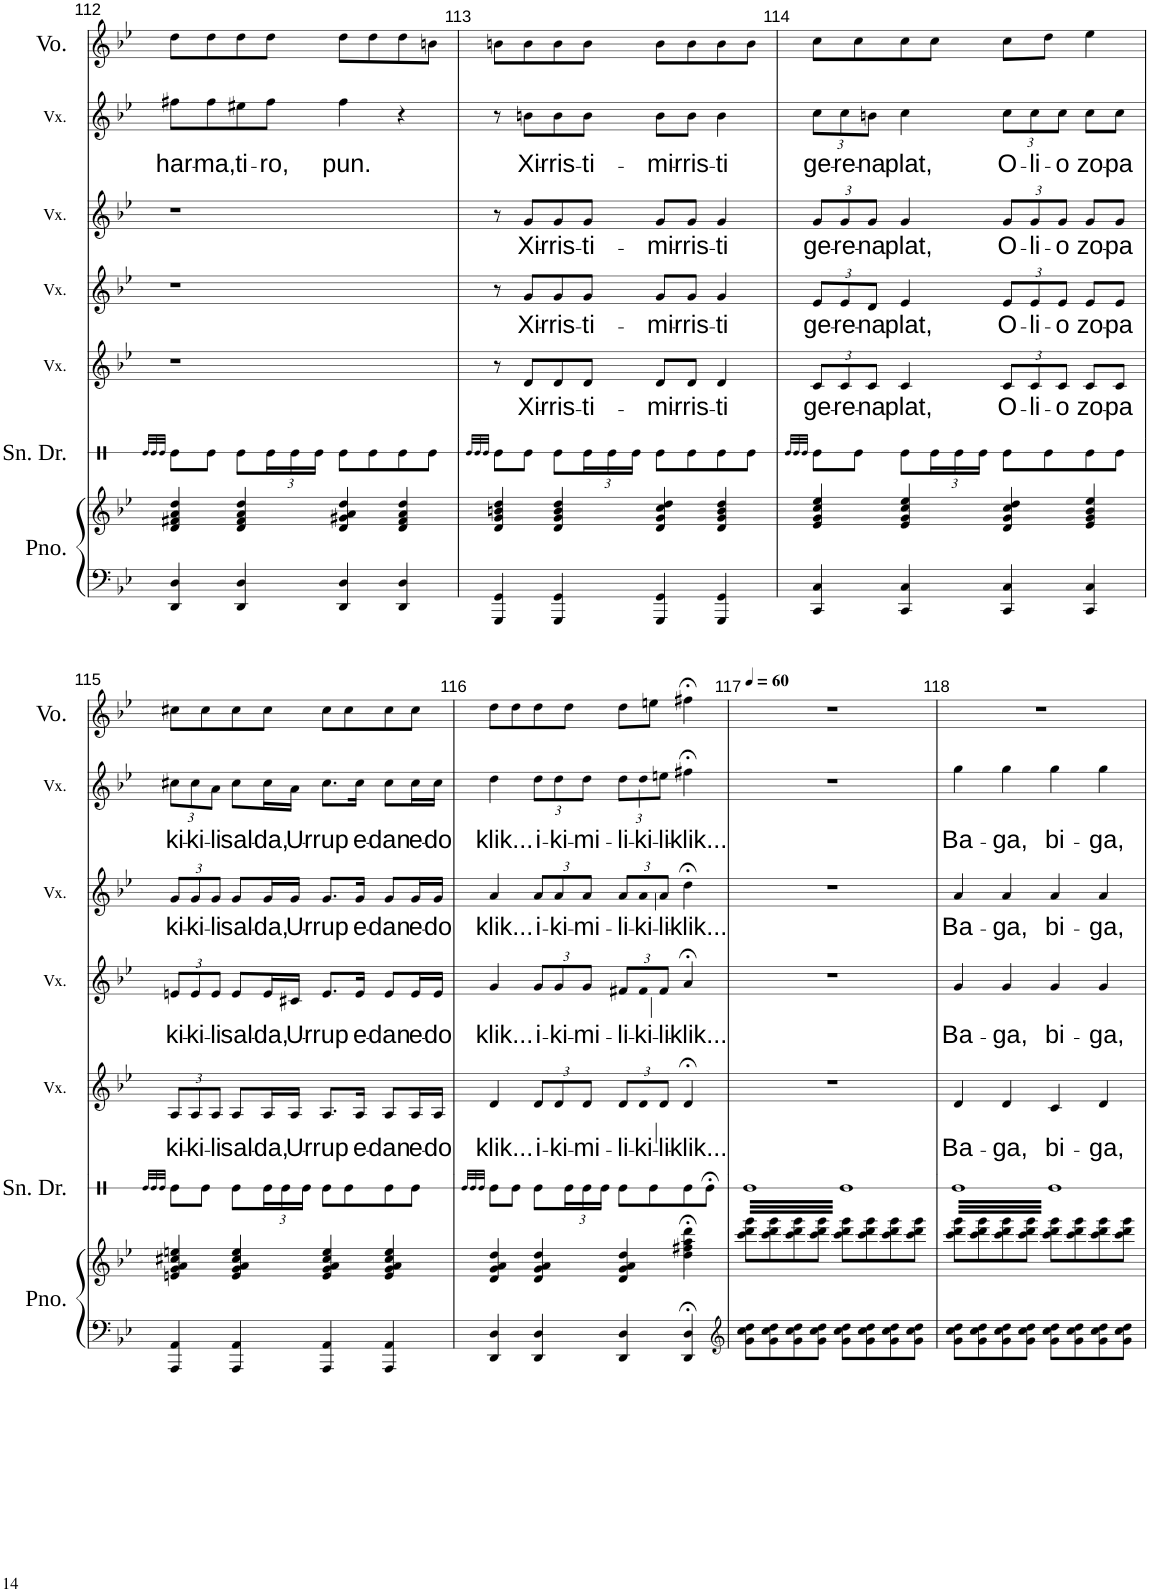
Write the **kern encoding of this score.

**kern	**kern	**kern	**text	**kern	**text	**kern	**text	**kern	**text	**kern
*part6	*part6	*part5	*part5	*part4	*part4	*part3	*part3	*part2	*part2	*part1
*staff7	*staff6	*staff5	*staff5	*staff4	*staff4	*staff3	*staff3	*staff2	*staff2	*staff1
*I"Piano	*	*I"Voix	*	*I"Voix	*	*I"Voix	*	*I"Voix	*	*I"Voice
*I'Pno.	*	*I'Vx.	*	*I'Vx.	*	*I'Vx.	*	*I'Vx.	*	*I'Vo.
!!LO:PB:g=z
*clefF4	*clefG2	*clefG2	*	*clefG2	*	*clefG2	*	*clefG2	*	*clefG2
*k[b-e-]	*k[b-e-]	*k[b-e-]	*	*k[b-e-]	*	*k[b-e-]	*	*k[b-e-]	*	*k[b-e-]
*M4/4	*M4/4	*M4/4	*	*M4/4	*	*M4/4	*	*M4/4	*	*M4/4
=112	=112	=112	=112	=112	=112	=112	=112	=112	=112	=112
!	!	!	!	!	!	!	!	!	!LO:LY:b	!
4DD/ 4D/	4d/ 4f#X/ 4a/ 4dd/	1r	.	1r	.	1r	.	8ff#X\L	har-	8dd\L
!	!	!	!	!	!	!	!	!	!LO:LY:b	!
.	.	.	.	.	.	.	.	8ff#\	-ma,	8dd\
!	!	!	!	!	!	!	!	!	!LO:LY:b	!
4DD/ 4D/	4d/ 4f#/ 4a/ 4dd/	.	.	.	.	.	.	8ee#X\	ti-	8dd\
!	!	!	!	!	!	!	!	!	!LO:LY:b	!
.	.	.	.	.	.	.	.	8ff#\J	-ro,	8dd\J
!	!	!	!	!	!	!	!	!	!LO:LY:b	!
4DD/ 4D/	4d/ 4g#X/ 4a/ 4dd/	.	.	.	.	.	.	4ff#\	pun.	8dd\L
.	.	.	.	.	.	.	.	.	.	8dd\
4DD/ 4D/	4d/ 4f#/ 4a/ 4dd/	.	.	.	.	.	.	4r	.	8dd\
.	.	.	.	.	.	.	.	.	.	8bn\J
=113	=113	=113	=113	=113	=113	=113	=113	=113	=113	=113
4GGG/ 4GG/	4d/ 4g/ 4bn/ 4dd/	8r	.	8r	.	8r	.	8r	.	8bn\L
!	!	!	!LO:LY:b	!	!LO:LY:b	!	!LO:LY:b	!	!LO:LY:b	!
.	.	8d/L	Xi-	8g/L	Xi-	8g/L	Xi-	8bn\L	Xi-	8b\
!	!	!	!LO:LY:b	!	!LO:LY:b	!	!LO:LY:b	!	!LO:LY:b	!
4GGG/ 4GG/	4d/ 4g/ 4b/ 4dd/	8d/	-rris-	8g/	-rris-	8g/	-rris-	8b\	-rris-	8b\
!	!	!	!LO:LY:b	!	!LO:LY:b	!	!LO:LY:b	!	!LO:LY:b	!
.	.	8d/J	-ti-	8g/J	-ti-	8g/J	-ti-	8b\J	-ti-	8b\J
!	!	!	!LO:LY:b	!	!LO:LY:b	!	!LO:LY:b	!	!LO:LY:b	!
4GGG/ 4GG/	4d/ 4g/ 4cc/ 4dd/	8d/L	-mi-	8g/L	-mi-	8g/L	-mi-	8b\L	-mi-	8b\L
!	!	!	!LO:LY:b	!	!LO:LY:b	!	!LO:LY:b	!	!LO:LY:b	!
.	.	8d/J	-rris-	8g/J	-rris-	8g/J	-rris-	8b\J	-rris-	8b\
!	!	!	!LO:LY:b	!	!LO:LY:b	!	!LO:LY:b	!	!LO:LY:b	!
4GGG/ 4GG/	4d/ 4g/ 4b/ 4dd/	4d/	-ti	4g/	-ti	4g/	-ti	4b\	-ti	8b\
.	.	.	.	.	.	.	.	.	.	8b\J
=114	=114	=114	=114	=114	=114	=114	=114	=114	=114	=114
*	*	*Xbrackettup	*	*	*	*	*	*	*	*
!	!	!	!LO:LY:b	!	!	!	!	!	!	!
*	*	*	*	*Xbrackettup	*	*	*	*	*	*
!	!	!	!	!	!LO:LY:b	!	!	!	!	!
*	*	*	*	*	*	*Xbrackettup	*	*	*	*
!	!	!	!	!	!	!	!LO:LY:b	!	!	!
*	*	*	*	*	*	*	*	*Xbrackettup	*	*
!	!	!	!	!	!	!	!	!	!LO:LY:b	!
4CC/ 4C/	4e-/ 4g/ 4cc/ 4ee-/	12c/L	ge-	12e-/L	ge-	12g/L	ge-	12cc\L	ge-	8cc\L
!	!	!	!LO:LY:b	!	!LO:LY:b	!	!LO:LY:b	!	!LO:LY:b	!
.	.	12c/	-re-	12e-/	-re-	12g/	-re-	12cc\	-re-	.
.	.	.	.	.	.	.	.	.	.	8cc\
!	!	!	!LO:LY:b	!	!LO:LY:b	!	!LO:LY:b	!	!LO:LY:b	!
.	.	12c/J	-na	12d/J	-na	12g/J	-na	12bn\J	-na	.
!	!	!	!LO:LY:b	!	!LO:LY:b	!	!LO:LY:b	!	!LO:LY:b	!
4CC/ 4C/	4e-/ 4g/ 4cc/ 4ee-/	4c/	plat,	4e-/	plat,	4g/	plat,	4cc\	plat,	8cc\
.	.	.	.	.	.	.	.	.	.	8cc\J
!	!	!	!LO:LY:b	!	!LO:LY:b	!	!LO:LY:b	!	!LO:LY:b	!
4CC/ 4C/	4d/ 4g/ 4cc/ 4dd/	12c/L	O-	12e-/L	O-	12g/L	O-	12cc\L	O-	8cc\L
!	!	!	!LO:LY:b	!	!LO:LY:b	!	!LO:LY:b	!	!LO:LY:b	!
.	.	12c/	-li-	12e-/	-li-	12g/	-li-	12cc\	-li-	.
.	.	.	.	.	.	.	.	.	.	8dd\J
!	!	!	!LO:LY:b	!	!LO:LY:b	!	!LO:LY:b	!	!LO:LY:b	!
.	.	12c/J	-o	12e-/J	-o	12g/J	-o	12cc\J	-o	.
!	!	!	!LO:LY:b	!	!LO:LY:b	!	!LO:LY:b	!	!LO:LY:b	!
4CC/ 4C/	4e-/ 4g/ 4b-/ 4ee-/	8c/L	zo-	8e-/L	zo-	8g/L	zo-	8cc\L	zo-	4ee-\
!	!	!	!LO:LY:b	!	!LO:LY:b	!	!LO:LY:b	!	!LO:LY:b	!
.	.	8c/J	-pa	8e-/J	-pa	8g/J	-pa	8cc\J	-pa	.
!!LO:LB:g=z
=115	=115	=115	=115	=115	=115	=115	=115	=115	=115	=115
!	!	!	!LO:LY:b	!	!LO:LY:b	!	!LO:LY:b	!	!LO:LY:b	!
4AAA/ 4AA/	4en/ 4g/ 4a/ 4cc#X/ 4een/	12A/L	ki-	12en/L	ki-	12g/L	ki-	12cc#X\L	ki-	8cc#X\L
!	!	!	!LO:LY:b	!	!LO:LY:b	!	!LO:LY:b	!	!LO:LY:b	!
.	.	12A/	-ki-	12e/	-ki-	12g/	-ki-	12cc#\	-ki-	.
.	.	.	.	.	.	.	.	.	.	8cc#\
!	!	!	!LO:LY:b	!	!LO:LY:b	!	!LO:LY:b	!	!LO:LY:b	!
.	.	12A/J	-li	12e/J	-li	12g/J	-li	12a\J	-li	.
!	!	!	!LO:LY:b	!	!LO:LY:b	!	!LO:LY:b	!	!LO:LY:b	!
4AAA/ 4AA/	4e/ 4g/ 4a/ 4cc#/ 4ee/	8A/L	sal-	8e/L	sal-	8g/L	sal-	8cc#\L	sal-	8cc#\
!	!	!	!LO:LY:b	!	!LO:LY:b	!	!LO:LY:b	!	!LO:LY:b	!
.	.	16A/L	-da,	16e/L	-da,	16g/L	-da,	16cc#\L	-da,	8cc#\J
!	!	!	!LO:LY:b	!	!LO:LY:b	!	!LO:LY:b	!	!LO:LY:b	!
.	.	16A/JJ	U-	16c#X/JJ	U-	16g/JJ	U-	16a\JJ	U-	.
!	!	!	!LO:LY:b	!	!LO:LY:b	!	!LO:LY:b	!	!LO:LY:b	!
4AAA/ 4AA/	4e/ 4g/ 4a/ 4cc#/ 4ee/	8.A/L	-rrup	8.e/L	-rrup	8.g/L	-rrup	8.cc#\L	-rrup	8cc#\L
.	.	.	.	.	.	.	.	.	.	8cc#\
!	!	!	!LO:LY:b	!	!LO:LY:b	!	!LO:LY:b	!	!LO:LY:b	!
.	.	16A/Jk	e-	16e/Jk	e-	16g/Jk	e-	16cc#\Jk	e-	.
!	!	!	!LO:LY:b	!	!LO:LY:b	!	!LO:LY:b	!	!LO:LY:b	!
4AAA/ 4AA/	4e/ 4g/ 4a/ 4cc#/ 4ee/	8A/L	-dan	8e/L	-dan	8g/L	-dan	8cc#\L	-dan	8cc#\
!	!	!	!LO:LY:b	!	!LO:LY:b	!	!LO:LY:b	!	!LO:LY:b	!
.	.	16A/L	e-	16e/L	e-	16g/L	e-	16cc#\L	e-	8cc#\J
!	!	!	!LO:LY:b	!	!LO:LY:b	!	!LO:LY:b	!	!LO:LY:b	!
.	.	16A/JJ	-do	16e/JJ	-do	16g/JJ	-do	16cc#\JJ	-do	.
=116	=116	=116	=116	=116	=116	=116	=116	=116	=116	=116
!	!	!	!LO:LY:b	!	!LO:LY:b	!	!LO:LY:b	!	!LO:LY:b	!
4DD/ 4D/	4d/ 4g/ 4a/ 4dd/	4d/	klik...	4g/	klik...	4a/	klik...	4dd\	klik...	8dd\L
.	.	.	.	.	.	.	.	.	.	8dd\
!	!	!	!LO:LY:b	!	!LO:LY:b	!	!LO:LY:b	!	!LO:LY:b	!
4DD/ 4D/	4d/ 4g/ 4a/ 4dd/	12d/L	i-	12g/L	i-	12a/L	i-	12dd\L	i-	8dd\
!	!	!	!LO:LY:b	!	!LO:LY:b	!	!LO:LY:b	!	!LO:LY:b	!
.	.	12d/	-ki-	12g/	-ki-	12a/	-ki-	12dd\	-ki-	.
.	.	.	.	.	.	.	.	.	.	8dd\J
!	!	!	!LO:LY:b	!	!LO:LY:b	!	!LO:LY:b	!	!LO:LY:b	!
.	.	12d/J	-mi-	12g/J	-mi-	12a/J	-mi-	12dd\J	-mi-	.
!	!	!	!LO:LY:b	!	!LO:LY:b	!	!LO:LY:b	!	!LO:LY:b	!
4DD/ 4D/	4d/ 4g/ 4a/ 4dd/	12d/L	-li-	12f#X/L	-li-	12a/L	-li-	12dd\L	-li-	8dd\L
!	!	!	!LO:LY:b	!	!LO:LY:b	!	!LO:LY:b	!	!LO:LY:b	!
.	.	12d/	-ki-	12f#/	-ki-	12a/	-ki-	12dd\	-ki-	.
.	.	.	.	.	.	.	.	.	.	8een\J
!	!	!	!LO:LY:b	!	!LO:LY:b	!	!LO:LY:b	!	!LO:LY:b	!
.	.	12d/J	-li-	12f#/J	-li-	12a/J	-li-	12een\J	-li-	.
!	!	!	!LO:LY:b	!	!LO:LY:b	!	!LO:LY:b	!	!LO:LY:b	!
4DD/;< 4D/;<	4dd\;< 4ff#X\;< 4aa\;< 4ddd\;<	4d;</	-klik...	4a;</	-klik...	4dd;<\	-klik...	4ff#X;<\	-klik...	4ff#X;<\
=117	=117	=117	=117	=117	=117	=117	=117	=117	=117	=117
*clefG2	*	*	*	*	*	*	*	*	*	*
*	*	*	*	*	*	*	*	*	*	*MM60
8g\ 8cc\ 8dd\L	8ccc\ 8ddd\ 8ggg\L	1r	.	1r	.	1r	.	1r	.	1r
8g\ 8cc\ 8dd\	8ccc\ 8ddd\ 8ggg\	.	.	.	.	.	.	.	.	.
8g\ 8cc\ 8dd\	8ccc\ 8ddd\ 8ggg\	.	.	.	.	.	.	.	.	.
8g\ 8cc\ 8dd\J	8ccc\ 8ddd\ 8ggg\J	.	.	.	.	.	.	.	.	.
8g\ 8cc\ 8dd\L	8ccc\ 8ddd\ 8ggg\L	.	.	.	.	.	.	.	.	.
8g\ 8cc\ 8dd\	8ccc\ 8ddd\ 8ggg\	.	.	.	.	.	.	.	.	.
8g\ 8cc\ 8dd\	8ccc\ 8ddd\ 8ggg\	.	.	.	.	.	.	.	.	.
8g\ 8cc\ 8dd\J	8ccc\ 8ddd\ 8ggg\J	.	.	.	.	.	.	.	.	.
=118	=118	=118	=118	=118	=118	=118	=118	=118	=118	=118
!	!	!	!LO:LY:b	!	!LO:LY:b	!	!LO:LY:b	!	!LO:LY:b	!
8g\ 8cc\ 8dd\L	8ccc\ 8ddd\ 8ggg\L	4d/	Ba-	4g/	Ba-	4a/	Ba-	4gg\	Ba-	1r
8g\ 8cc\ 8dd\	8ccc\ 8ddd\ 8ggg\	.	.	.	.	.	.	.	.	.
!	!	!	!LO:LY:b	!	!LO:LY:b	!	!LO:LY:b	!	!LO:LY:b	!
8g\ 8cc\ 8dd\	8ccc\ 8ddd\ 8ggg\	4d/	-ga,	4g/	-ga,	4a/	-ga,	4gg\	-ga,	.
8g\ 8cc\ 8dd\J	8ccc\ 8ddd\ 8ggg\J	.	.	.	.	.	.	.	.	.
!	!	!	!LO:LY:b	!	!LO:LY:b	!	!LO:LY:b	!	!LO:LY:b	!
8g\ 8cc\ 8dd\L	8ccc\ 8ddd\ 8ggg\L	4c/	bi-	4g/	bi-	4a/	bi-	4gg\	bi-	.
8g\ 8cc\ 8dd\	8ccc\ 8ddd\ 8ggg\	.	.	.	.	.	.	.	.	.
!	!	!	!LO:LY:b	!	!LO:LY:b	!	!LO:LY:b	!	!LO:LY:b	!
8g\ 8cc\ 8dd\	8ccc\ 8ddd\ 8ggg\	4d/	-ga,	4g/	-ga,	4a/	-ga,	4gg\	-ga,	.
8g\ 8cc\ 8dd\J	8ccc\ 8ddd\ 8ggg\J	.	.	.	.	.	.	.	.	.
=	=	=	=	=	=	=	=	=	=	=
*-	*-	*-	*-	*-	*-	*-	*-	*-	*-	*-
